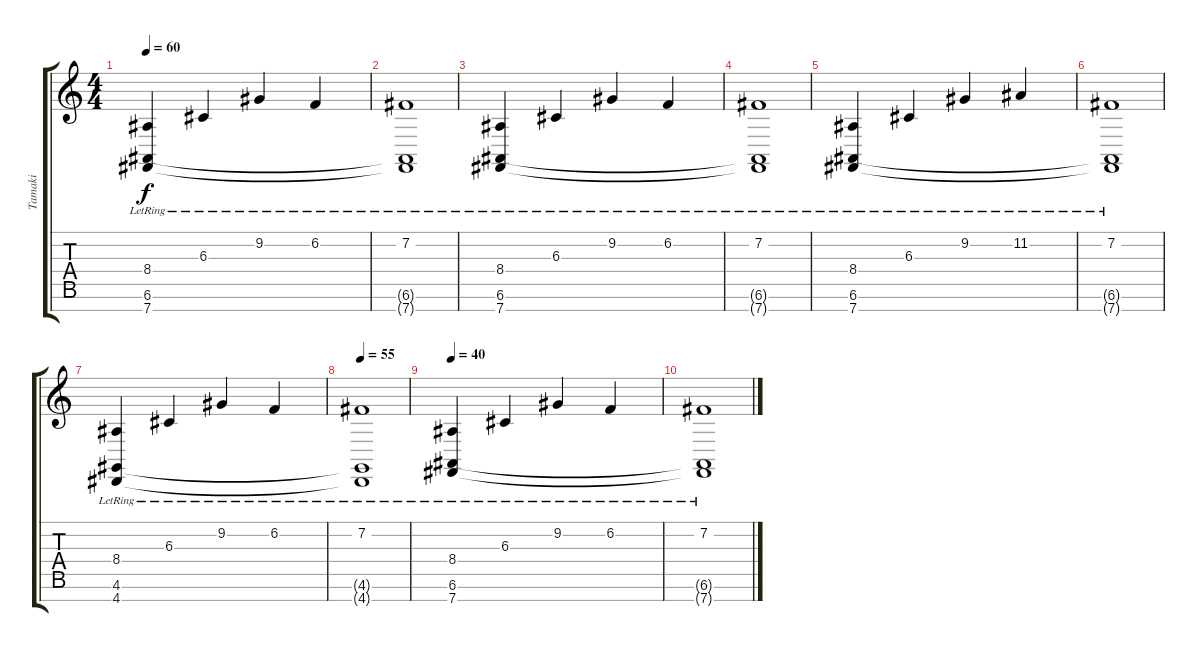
\track ("Tamaki" "Tamaki") {instrument acousticgrandpiano}
\staff {score tabs}
\tuning (E4 B3 G3 D3 A2 E2 B1) {hide}
\ts (4 4)
\section ("" "")
\tempo 60
\clef g2
\ks c
(8.4{lr} 6.6{lr} 7.7{lr}).4{dy f} 6.3{lr}.4 9.2{lr}.4 6.2{lr}.4 |
(7.2{lr} 6.6{t} 7.7{t}).1 |
(8.4{lr} 6.6{lr} 7.7{lr}).4 6.3{lr}.4 9.2{lr}.4 6.2{lr}.4 |
(7.2{lr} 6.6{t} 7.7{t}).1 |
(8.4{lr} 6.6{lr} 7.7{lr}).4 6.3{lr}.4 9.2{lr}.4 11.2{lr}.4 |
(7.2{lr} 6.6{t} 7.7{t}).1 |
(8.4{lr} 4.6{lr} 4.7{lr}).4 6.3{lr}.4 9.2{lr}.4 6.2{lr}.4 |
\tempo 55
(7.2{lr} 4.6{t} 4.7{t}).1 |
\tempo 40
(8.4{lr} 6.6{lr} 7.7{lr}).4 6.3{lr}.4 9.2{lr}.4 6.2{lr}.4 |
(7.2{lr} 6.6{t} 7.7{t}).1
